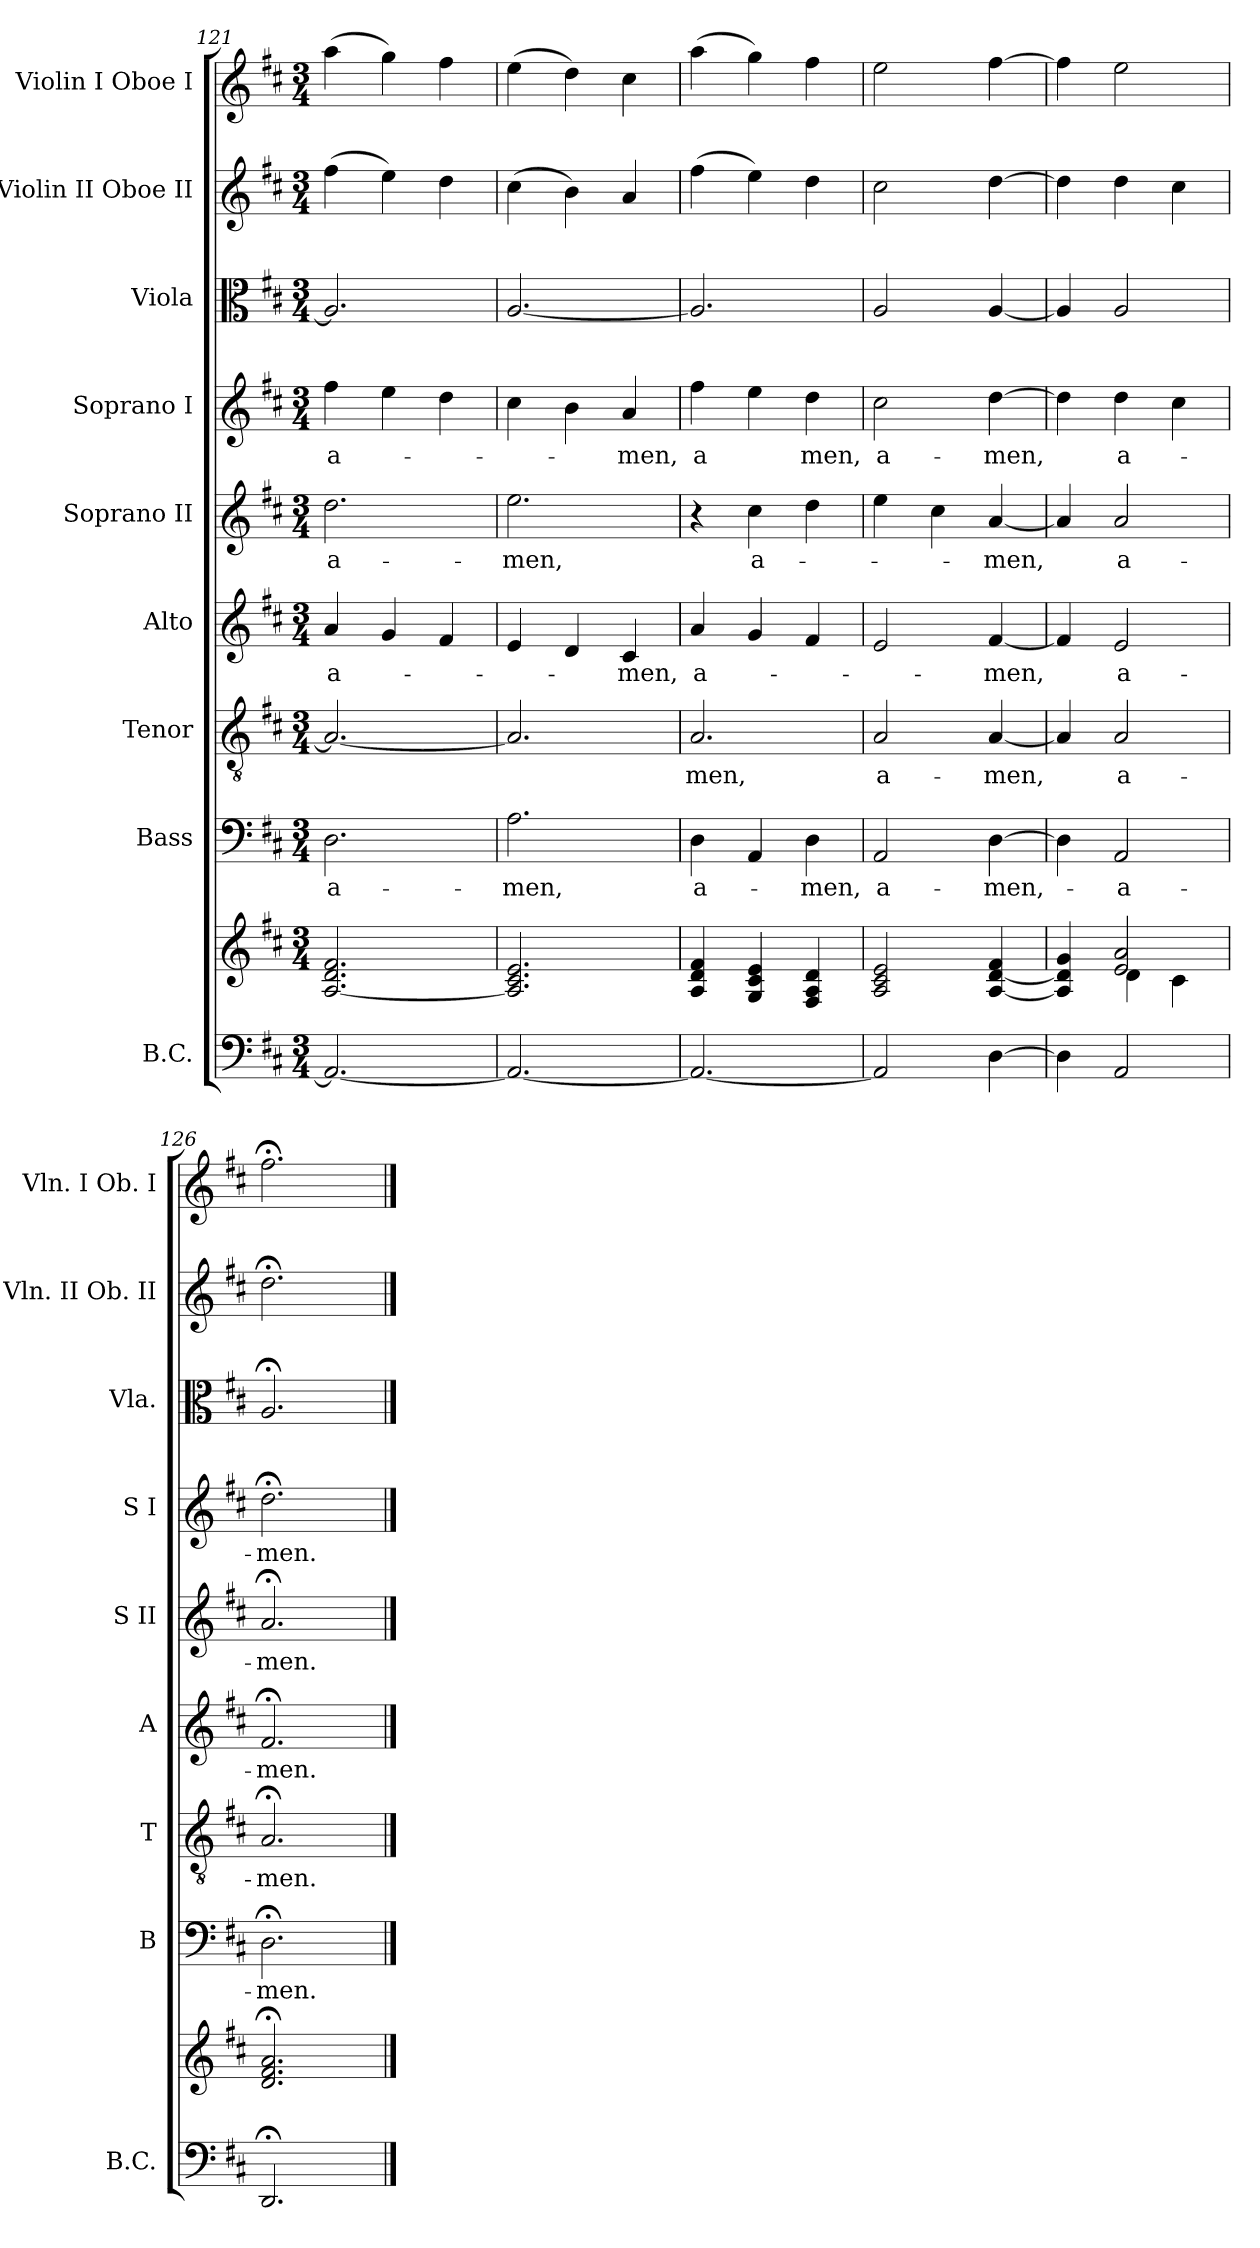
**kern	**kern	**kern	**text	**kern	**text	**kern	**text	**kern	**text	**kern	**text	**kern	**kern	**kern
*part9	*part9	*part8	*part8	*part7	*part7	*part6	*part6	*part5	*part5	*part4	*part4	*part3	*part2	*part1
*staff10	*staff9	*staff8	*staff8	*staff7	*staff7	*staff6	*staff6	*staff5	*staff5	*staff4	*staff4	*staff3	*staff2	*staff1
*I"B.C.	*	*I"Bass	*	*I"Tenor	*	*I"Alto	*	*I"Soprano II	*	*I"Soprano I	*	*I"Viola	*I"Violin II Oboe II	*I"Violin I Oboe I
*I'B.C.	*	*I'B	*	*I'T	*	*I'A	*	*I'S II	*	*I'S I	*	*I'Vla.	*I'Vln. II Ob. II	*I'Vln. I Ob. I
*clefF4	*clefG2	*clefF4	*	*clefGv2	*	*clefG2	*	*clefG2	*	*clefG2	*	*clefC3	*clefG2	*clefG2
*k[f#c#]	*k[f#c#]	*k[f#c#]	*	*k[f#c#]	*	*k[f#c#]	*	*k[f#c#]	*	*k[f#c#]	*	*k[f#c#]	*k[f#c#]	*k[f#c#]
*D:	*D:	*D:	*	*D:	*	*D:	*	*D:	*	*D:	*	*D:	*D:	*D:
*M3/4	*M3/4	*M3/4	*	*M3/4	*	*M3/4	*	*M3/4	*	*M3/4	*	*M3/4	*M3/4	*M3/4
=121	=121	=121	=121	=121	=121	=121	=121	=121	=121	=121	=121	=121	=121	=121
!	!	!	!LO:LY:b	!	!	!	!LO:LY:b	!	!LO:LY:b	!	!LO:LY:b	!	!	!
2.AA/_	[2.A/ 2.d/ 2.f#/	2.D\	a-	2.A/_	.	4a/	a-	2.dd\	a-	4ff#\	a-	2.A/]	(>4ff#\	(>4aa\
.	.	.	.	.	.	4g/	.	.	.	4ee\	.	.	4ee\)	4gg\)
.	.	.	.	.	.	4f#/	.	.	.	4dd\	.	.	4dd\	4ff#\
=122	=122	=122	=122	=122	=122	=122	=122	=122	=122	=122	=122	=122	=122	=122
!	!	!	!LO:LY:b	!	!	!	!	!	!LO:LY:b	!	!	!	!	!
2.AA/_	2.A/] 2.c#/ 2.e/	2.A\	-men,	2.A/]	.	4e/	.	2.ee\	-men,	4cc#\	.	[2.A/	(>4cc#\	(>4ee\
.	.	.	.	.	.	4d/	.	.	.	4b\	.	.	4b\)	4dd\)
!	!	!	!	!	!	!	!LO:LY:b	!	!	!	!LO:LY:b	!	!	!
.	.	.	.	.	.	4c#/	-men,	.	.	4a/	-men,	.	4a/	4cc#\
=123	=123	=123	=123	=123	=123	=123	=123	=123	=123	=123	=123	=123	=123	=123
!	!	!	!LO:LY:b	!	!LO:LY:b	!	!LO:LY:b	!	!	!	!LO:LY:b	!	!	!
2.AA/_	4A/ 4d/ 4f#/	4D\	a-	2.A/	-men,	4a/	a-	4r	.	4ff#\	a	2.A/]	(>4ff#\	(>4aa\
!	!	!	!	!	!	!	!	!	!LO:LY:b	!	!	!	!	!
.	4G/ 4c#/ 4e/	4AA/	.	.	.	4g/	.	4cc#\	a-	4ee\	.	.	4ee\)	4gg\)
!	!	!	!LO:LY:b	!	!	!	!	!	!	!	!LO:LY:b	!	!	!
.	4F#/ 4A/ 4d/	4D\	-men,	.	.	4f#/	.	4dd\	.	4dd\	men,	.	4dd\	4ff#\
!!LO:PB:g=z
=124	=124	=124	=124	=124	=124	=124	=124	=124	=124	=124	=124	=124	=124	=124
!	!	!	!LO:LY:b	!	!LO:LY:b	!	!	!	!	!	!LO:LY:b	!	!	!
2AA/]	2A/ 2c#/ 2e/	2AA/	a-	2A/	a-	2e/	.	4ee\	.	2cc#\	a-	2A/	2cc#\	2ee\
.	.	.	.	.	.	.	.	4cc#\	.	.	.	.	.	.
!	!	!	!LO:LY:b	!	!LO:LY:b	!	!LO:LY:b	!	!LO:LY:b	!	!LO:LY:b	!	!	!
[4D\	[4A/ [4d/ 4f#/	[4D\	-men,-	[4A/	-men,	[4f#/	-men,	[4a/	-men,	[4dd\	-men,	[4A/	[4dd\	[4ff#\
=125	=125	=125	=125	=125	=125	=125	=125	=125	=125	=125	=125	=125	=125	=125
*	*^	*	*	*	*	*	*	*	*	*	*	*	*	*
4D\]	4A/] 4d/] 4g/	4ryy	4D\]	.	4A/]	.	4f#/]	.	4a/]	.	4dd\]	.	4A/]	4dd\]	4ff#\]
!	!	!	!	!LO:LY:b	!	!LO:LY:b	!	!LO:LY:b	!	!LO:LY:b	!	!LO:LY:b	!	!	!
2AA/	2e/ 2a/	4d\	2AA/	-a-	2A/	a-	2e/	a-	2a/	a-	4dd\	a-	2A/	4dd\	2ee\
.	.	4c#\	.	.	.	.	.	.	.	.	4cc#\	.	.	4cc#\	.
=126	=126	=126	=126	=126	=126	=126	=126	=126	=126	=126	=126	=126	=126	=126	=126
!	!	!	!	!LO:LY:b	!	!LO:LY:b	!	!LO:LY:b	!	!LO:LY:b	!	!LO:LY:b	!	!	!
*	*v	*v	*	*	*	*	*	*	*	*	*	*	*	*	*
2.DD;</	2.d/;< 2.f#/;< 2.a/;<	2.D;<\	-men.	2.A;</	-men.	2.f#;</	-men.	2.a;</	-men.	2.dd;<\	-men.	2.A;</	2.dd;<\	2.ff#;<\
==	==	==	==	==	==	==	==	==	==	==	==	==	==	==
*-	*-	*-	*-	*-	*-	*-	*-	*-	*-	*-	*-	*-	*-	*-
